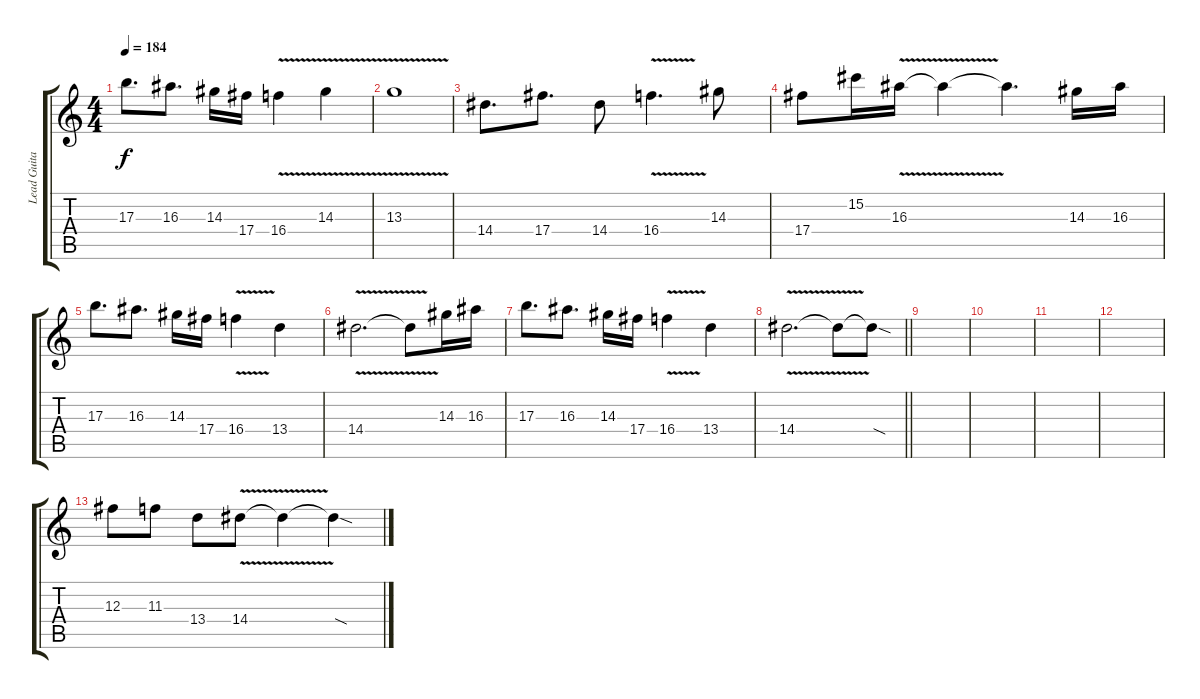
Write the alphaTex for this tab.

\track ("Lead Guitar 2" "Lead Guita") {instrument distortionguitar}
\staff {score tabs}
\tuning (Eb4 Bb3 Gb3 Db3 Ab2 Eb2) {hide}
\ts (4 4)
\tempo 184
\clef g2
\ks c
17.3.8{d dy f} 16.3.8{d} 14.3.16 17.4.16 16.4{v}.4 14.3{v}.4 |
13.3{v}.1 |
14.4.8{d} 17.4.8{d} 14.4.8 16.4{v}.4{d} 14.3.8 |
17.4.8 15.2.16 16.3{v}.16 16.3{t}.4 16.3{t}.4{d} 14.3.16 16.3.16 |
17.3.8{d} 16.3.8{d} 14.3.16 17.4.16 16.4{v}.4 13.4.4 |
14.4{v}.2{d} 14.4{t}.8 14.3.16 16.3.16 |
17.3.8{d} 16.3.8{d} 14.3.16 17.4.16 16.4{v}.4 13.4.4 |
\barLineRight lightlight
14.4{v}.2{d} 14.4{t}.8 14.4{sod t}.8 |
|
|
|
|
12.3.8 11.3.8 13.4.8 14.4{v}.8 14.4{t}.4 14.4{sod t}.4
